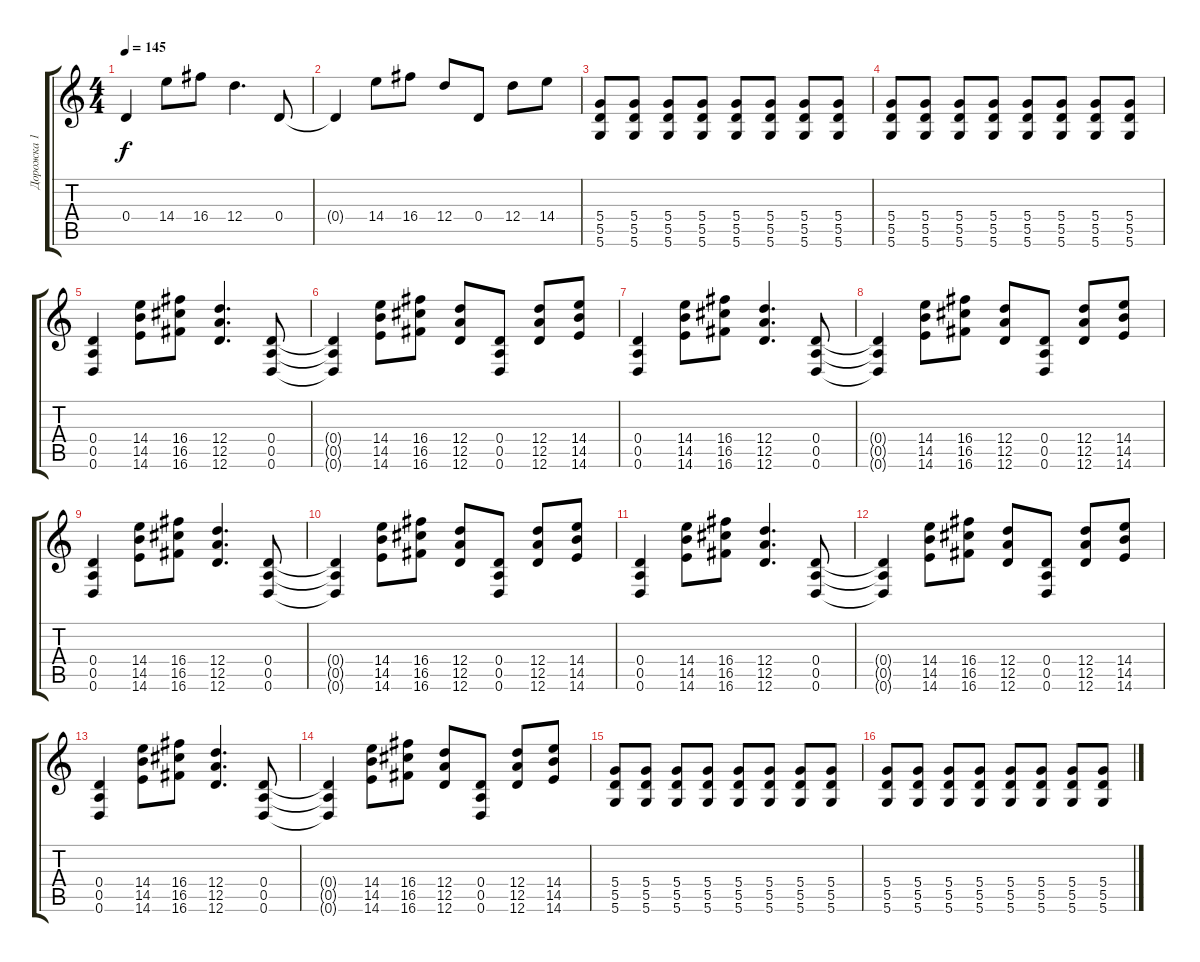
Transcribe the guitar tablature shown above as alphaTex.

\track ("Дорожка 1" "Дорожка 1") {instrument overdrivenguitar}
\staff {score tabs}
\tuning (E4 B3 G3 D3 A2 D2) {hide}
\ts (4 4)
\tempo 145
\clef g2
\ks c
0.4.4{dy f} 14.4.8 16.4.8 12.4.4{d} 0.4.8 |
0.4{t}.4 14.4.8 16.4.8 12.4.8 0.4.8 12.4.8 14.4.8 |
(5.4 5.5 5.6).8 (5.4 5.5 5.6).8 (5.4 5.5 5.6).8 (5.4 5.5 5.6).8 (5.4 5.5 5.6).8 (5.4 5.5 5.6).8 (5.4 5.5 5.6).8 (5.4 5.5 5.6).8 |
(5.4 5.5 5.6).8 (5.4 5.5 5.6).8 (5.4 5.5 5.6).8 (5.4 5.5 5.6).8 (5.4 5.5 5.6).8 (5.4 5.5 5.6).8 (5.4 5.5 5.6).8 (5.4 5.5 5.6).8 |
(0.4 0.5 0.6).4 (14.4 14.5 14.6).8 (16.4 16.5 16.6).8 (12.4 12.5 12.6).4{d} (0.4 0.5 0.6).8 |
(0.4{t} 0.5{t} 0.6{t}).4 (14.4 14.5 14.6).8 (16.4 16.5 16.6).8 (12.4 12.5 12.6).8 (0.4 0.5 0.6).8 (12.4 12.5 12.6).8 (14.4 14.5 14.6).8 |
(0.4 0.5 0.6).4 (14.4 14.5 14.6).8 (16.4 16.5 16.6).8 (12.4 12.5 12.6).4{d} (0.4 0.5 0.6).8 |
(0.4{t} 0.5{t} 0.6{t}).4 (14.4 14.5 14.6).8 (16.4 16.5 16.6).8 (12.4 12.5 12.6).8 (0.4 0.5 0.6).8 (12.4 12.5 12.6).8 (14.4 14.5 14.6).8 |
(0.4 0.5 0.6).4 (14.4 14.5 14.6).8 (16.4 16.5 16.6).8 (12.4 12.5 12.6).4{d} (0.4 0.5 0.6).8 |
(0.4{t} 0.5{t} 0.6{t}).4 (14.4 14.5 14.6).8 (16.4 16.5 16.6).8 (12.4 12.5 12.6).8 (0.4 0.5 0.6).8 (12.4 12.5 12.6).8 (14.4 14.5 14.6).8 |
(0.4 0.5 0.6).4 (14.4 14.5 14.6).8 (16.4 16.5 16.6).8 (12.4 12.5 12.6).4{d} (0.4 0.5 0.6).8 |
(0.4{t} 0.5{t} 0.6{t}).4 (14.4 14.5 14.6).8 (16.4 16.5 16.6).8 (12.4 12.5 12.6).8 (0.4 0.5 0.6).8 (12.4 12.5 12.6).8 (14.4 14.5 14.6).8 |
(0.4 0.5 0.6).4 (14.4 14.5 14.6).8 (16.4 16.5 16.6).8 (12.4 12.5 12.6).4{d} (0.4 0.5 0.6).8 |
(0.4{t} 0.5{t} 0.6{t}).4 (14.4 14.5 14.6).8 (16.4 16.5 16.6).8 (12.4 12.5 12.6).8 (0.4 0.5 0.6).8 (12.4 12.5 12.6).8 (14.4 14.5 14.6).8 |
(5.4 5.5 5.6).8 (5.4 5.5 5.6).8 (5.4 5.5 5.6).8 (5.4 5.5 5.6).8 (5.4 5.5 5.6).8 (5.4 5.5 5.6).8 (5.4 5.5 5.6).8 (5.4 5.5 5.6).8 |
(5.4 5.5 5.6).8 (5.4 5.5 5.6).8 (5.4 5.5 5.6).8 (5.4 5.5 5.6).8 (5.4 5.5 5.6).8 (5.4 5.5 5.6).8 (5.4 5.5 5.6).8 (5.4 5.5 5.6).8
